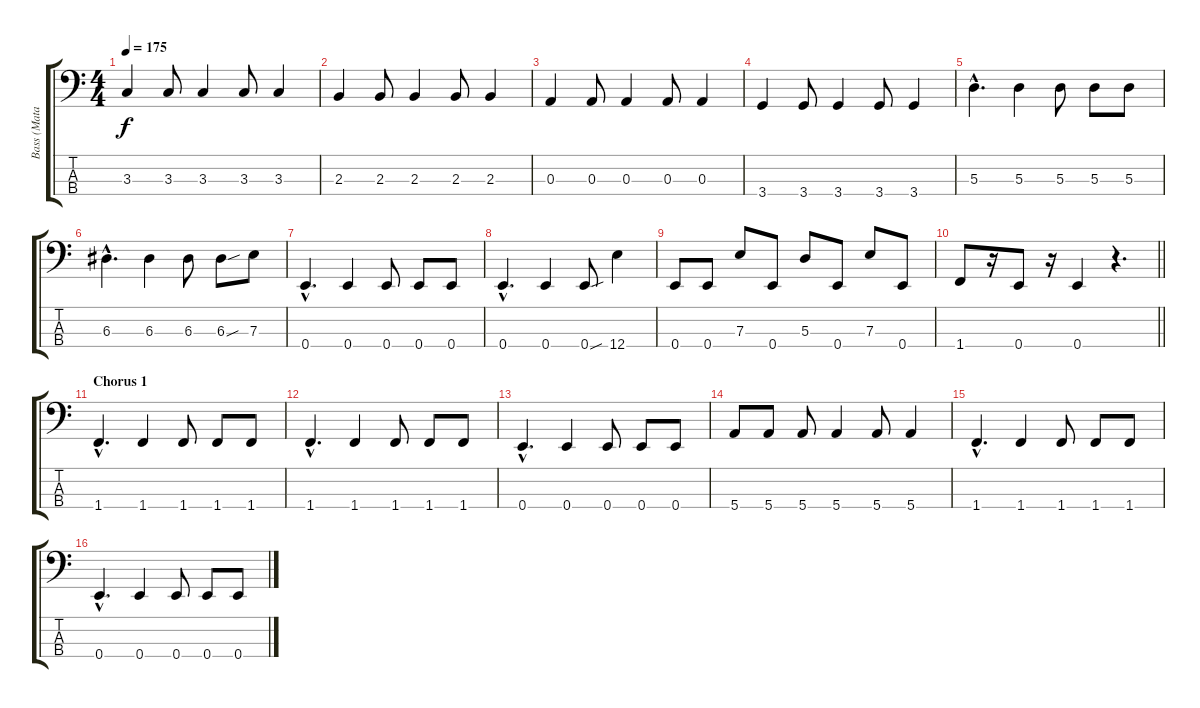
\track ("Bass (Matatabi)" "Bass (Mata") {instrument electricbasspick}
\staff {score tabs}
\tuning (G2 D2 A1 E1) {hide}
\ts (4 4)
\tempo 175
\clef f4
\ks c
3.3.4{dy f} 3.3.8 3.3.4 3.3.8 3.3.4 |
2.3.4 2.3.8 2.3.4 2.3.8 2.3.4 |
0.3.4 0.3.8 0.3.4 0.3.8 0.3.4 |
3.4.4 3.4.8 3.4.4 3.4.8 3.4.4 |
5.3{hac}.4{d} 5.3.4 5.3.8 5.3.8 5.3.8 |
6.3{hac}.4{d} 6.3.4 6.3.8 6.3{sou}.8 7.3.8 |
0.4{hac}.4{d} 0.4.4 0.4.8 0.4.8 0.4.8 |
0.4{hac}.4{d} 0.4.4 0.4{sou}.8 12.4.4 |
0.4.8 0.4.8 7.3.8 0.4.8 5.3.8 0.4.8 7.3.8 0.4.8 |
\barLineRight lightlight
1.4.8 r.16 0.4.8 r.16 0.4.4 r.4{d} |
\section ("" "Chorus 1")
1.4{hac}.4{d} 1.4.4 1.4.8 1.4.8 1.4.8 |
1.4{hac}.4{d} 1.4.4 1.4.8 1.4.8 1.4.8 |
0.4{hac}.4{d} 0.4.4 0.4.8 0.4.8 0.4.8 |
5.4.8 5.4.8 5.4.8 5.4.4 5.4.8 5.4.4 |
1.4{hac}.4{d} 1.4.4 1.4.8 1.4.8 1.4.8 |
0.4{hac}.4{d} 0.4.4 0.4.8 0.4.8 0.4.8
